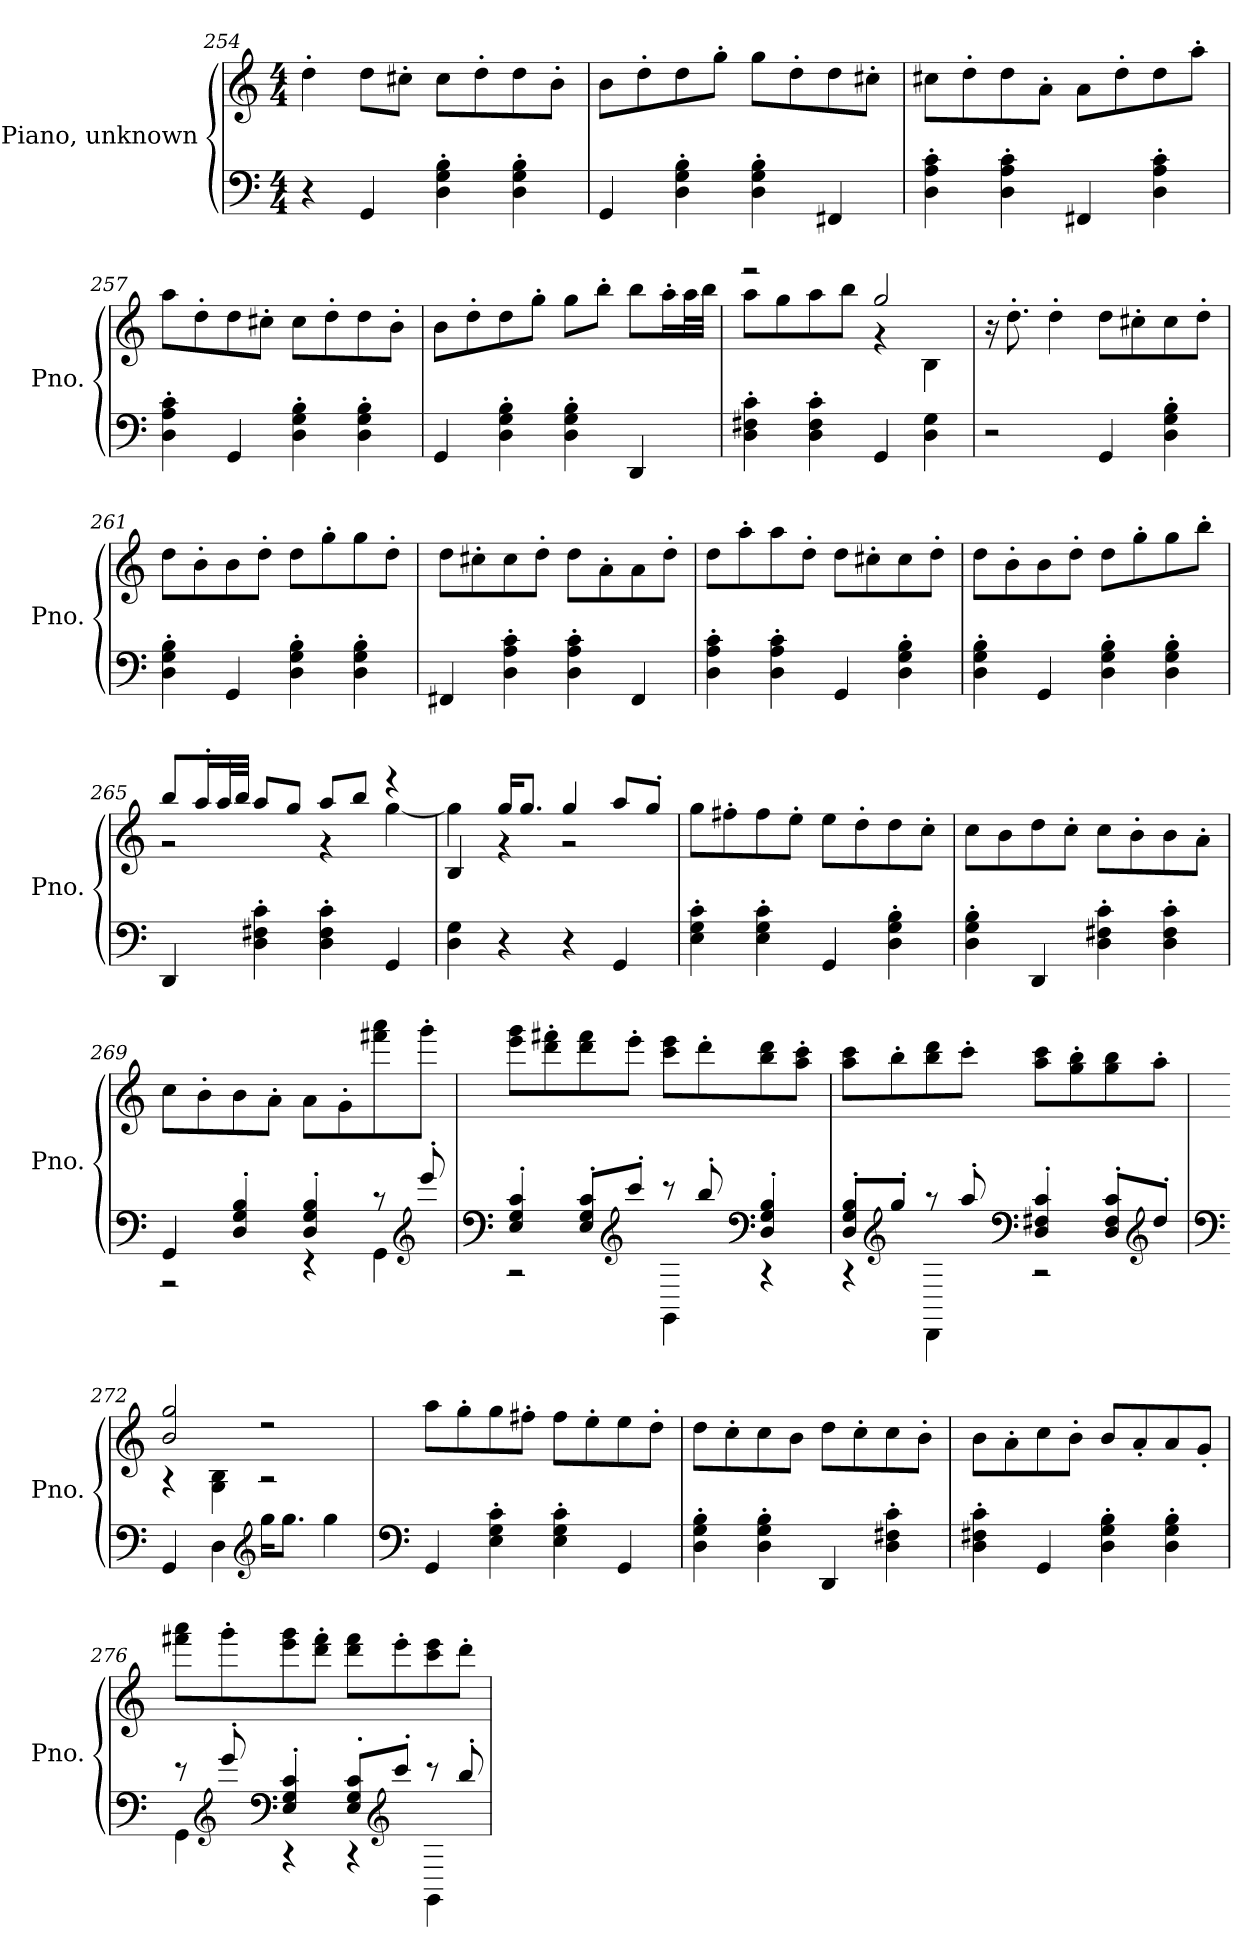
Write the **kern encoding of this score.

**kern	**kern
*part1	*part1
*staff2	*staff1
*I"Piano, unknown	*
*I'Pno.	*
*clefF4	*clefG2
*k[]	*k[]
*M4/4	*M4/4
=254	=254
4r	4dd'\
4GG/	8dd\L
.	8cc#X'\J
4D\' 4G\' 4B\'	8cc#\L
.	8dd'\
4D\' 4G\' 4B\'	8dd\
.	8b'\J
=255	=255
4GG/	8b\L
.	8dd'\
4D\' 4G\' 4B\'	8dd\
.	8gg'\J
4D\' 4G\' 4B\'	8gg\L
.	8dd'\
4FF#X/	8dd\
.	8cc#X'\J
!!LO:LB:g=z
=256	=256
4D\' 4A\' 4c\'	8cc#X\L
.	8dd'\
4D\' 4A\' 4c\'	8dd\
.	8a'\J
4FF#X/	8a\L
.	8dd'\
4D\' 4A\' 4c\'	8dd\
.	8aa'\J
=257	=257
4D\' 4A\' 4c\'	8aa\L
.	8dd'\
4GG/	8dd\
.	8cc#X'\J
4D\' 4G\' 4B\'	8cc#\L
.	8dd'\
4D\' 4G\' 4B\'	8dd\
.	8b'\J
=258	=258
4GG/	8b\L
.	8dd'\
4D\' 4G\' 4B\'	8dd\
.	8gg'\J
4D\' 4G\' 4B\'	8gg\L
.	8bb'\J
4DD/	8bb\L
.	16aa'\L
.	32aa\L
.	32bb\JJJ
=259	=259
*	*^
4D\' 4F#X\' 4c\'	2r	8aa\L
.	.	8gg\
4D\' 4F#\' 4c\'	.	8aa\
.	.	8bb\J
4GG/	2gg/	4r
4D\ 4G\	.	4B\
*	*v	*v
!!LO:PB:g=z
=260	=260
2r	16r
.	8.dd'\
.	4dd'\
4GG/	8dd\L
.	8cc#X'\
4D\' 4G\' 4B\'	8cc#\
.	8dd'\J
=261	=261
4D\' 4G\' 4B\'	8dd\L
.	8b'\
4GG/	8b\
.	8dd'\J
4D\' 4G\' 4B\'	8dd\L
.	8gg'\
4D\' 4G\' 4B\'	8gg\
.	8dd'\J
=262	=262
4FF#X/	8dd\L
.	8cc#X'\
4D\' 4A\' 4c\'	8cc#\
.	8dd'\J
4D\' 4A\' 4c\'	8dd\L
.	8a'\
4FF#/	8a\
.	8dd'\J
=263	=263
4D\' 4A\' 4c\'	8dd\L
.	8aa'\
4D\' 4A\' 4c\'	8aa\
.	8dd'\J
4GG/	8dd\L
.	8cc#X'\
4D\' 4G\' 4B\'	8cc#\
.	8dd'\J
=264	=264
4D\' 4G\' 4B\'	8dd\L
.	8b'\
4GG/	8b\
.	8dd'\J
4D\' 4G\' 4B\'	8dd\L
.	8gg'\
4D\' 4G\' 4B\'	8gg\
.	8bb'\J
!!LO:LB:g=z
=265	=265
*	*^
4DD/	8bb/L	2r
.	16aa'/L	.
.	32aa/L	.
.	32bb/JJJ	.
4D\' 4F#X\' 4c\'	8aa/L	.
.	8gg/J	.
4D\' 4F#\' 4c\'	8aa/L	4r
.	8bb/J	.
4GG/	4r	[4gg\
=266	=266	=266
4D\ 4G\	4B/	4gg\]
4r	16gg/KL	4r
.	8.gg/J	.
4r	4gg/	2r
4GG/	8aa/L	.
.	8gg'/J	.
*	*v	*v
=267	=267
4E\' 4G\' 4c\'	8gg\L
.	8ff#X'\
4E\' 4G\' 4c\'	8ff#\
.	8ee'\J
4GG/	8ee\L
.	8dd'\
4D\' 4G\' 4B\'	8dd\
.	8cc'\J
=268	=268
4D\' 4G\' 4B\'	8cc\L
.	8b\
4DD/	8dd\
.	8cc'\J
4D\' 4F#X\' 4c\'	8cc\L
.	8b'\
4D\' 4F#\' 4c\'	8b\
.	8a'\J
!!LO:LB:g=z
=269	=269
*^	*
4GG/	2r	8cc\L
.	.	8b'\
4D/' 4G/' 4B/'	.	8b\
.	.	8a'\J
4D/' 4G/' 4B/'	4r	8a\L
.	.	8g'\
8r	4GG\	8fff#X\ 8aaa\
*clefG2	*	*
8eee'/	.	8ggg'\J
=270	=270	=270
*clefF4	*	*
4E/' 4G/' 4c/'	2r	8eee\ 8ggg\L
.	.	8ddd\' 8fff#X\'
8E/' 8G/' 8c/'L	.	8ddd\ 8fff#\
*clefG2	*	*
8ccc'/J	.	8eee'\J
8r	4GG\	8ccc\ 8eee\L
8bb'/	.	8ddd'\
*clefF4	*	*
4D/' 4G/' 4B/'	4r	8bb\ 8ddd\
.	.	8aa\' 8ccc\'J
=271	=271	=271
8D/' 8G/' 8B/'L	4r	8aa\ 8ccc\L
*clefG2	*	*
8gg'/J	.	8bb'\
8r	4DD\	8bb\ 8ddd\
8aa'/	.	8ccc'\J
*clefF4	*	*
4D/' 4F#X/' 4c/'	2r	8aa\ 8ccc\L
.	.	8gg\' 8bb\'
8D/' 8F#/' 8c/'L	.	8gg\ 8bb\
*clefG2	*	*
8dd'/J	.	8aa'\J
*v	*v	*
!!LO:LB:g=z
=272	=272
*clefF4	*
*	*^
4GG/	2b/ 2gg/	4r
4D\	.	4G\ 4B\
*clefG2	*	*
16gg\KL	2r	2r
8.gg\J	.	.
4gg\	.	.
*	*v	*v
=273	=273
*clefF4	*
4GG/	8aa\L
.	8gg'\
4E\' 4G\' 4c\'	8gg\
.	8ff#X'\J
4E\' 4G\' 4c\'	8ff#\L
.	8ee'\
4GG/	8ee\
.	8dd'\J
=274	=274
4D\' 4G\' 4B\'	8dd\L
.	8cc'\
4D\' 4G\' 4B\'	8cc\
.	8b\J
4DD/	8dd\L
.	8cc'\
4D\' 4F#X\' 4c\'	8cc\
.	8b'\J
=275	=275
4D\' 4F#X\' 4c\'	8b\L
.	8a'\
4GG/	8cc\
.	8b'\J
4D\' 4G\' 4B\'	8b/L
.	8a'/
4D\' 4G\' 4B\'	8a/
.	8g'/J
!!LO:LB:g=z
=276	=276
*^	*
8r	4GG\	8fff#X\ 8aaa\L
*clefG2	*	*
8eee'/	.	8ggg'\
*clefF4	*	*
4E/' 4G/' 4c/'	4r	8eee\ 8ggg\
.	.	8ddd\' 8fff#\'J
8E/' 8G/' 8c/'L	4r	8ddd\ 8fff#\L
*clefG2	*	*
8ccc'/J	.	8eee'\
8r	4GG\	8ccc\ 8eee\
8bb'/	.	8ddd'\J
*v	*v	*
=	=
*-	*-
